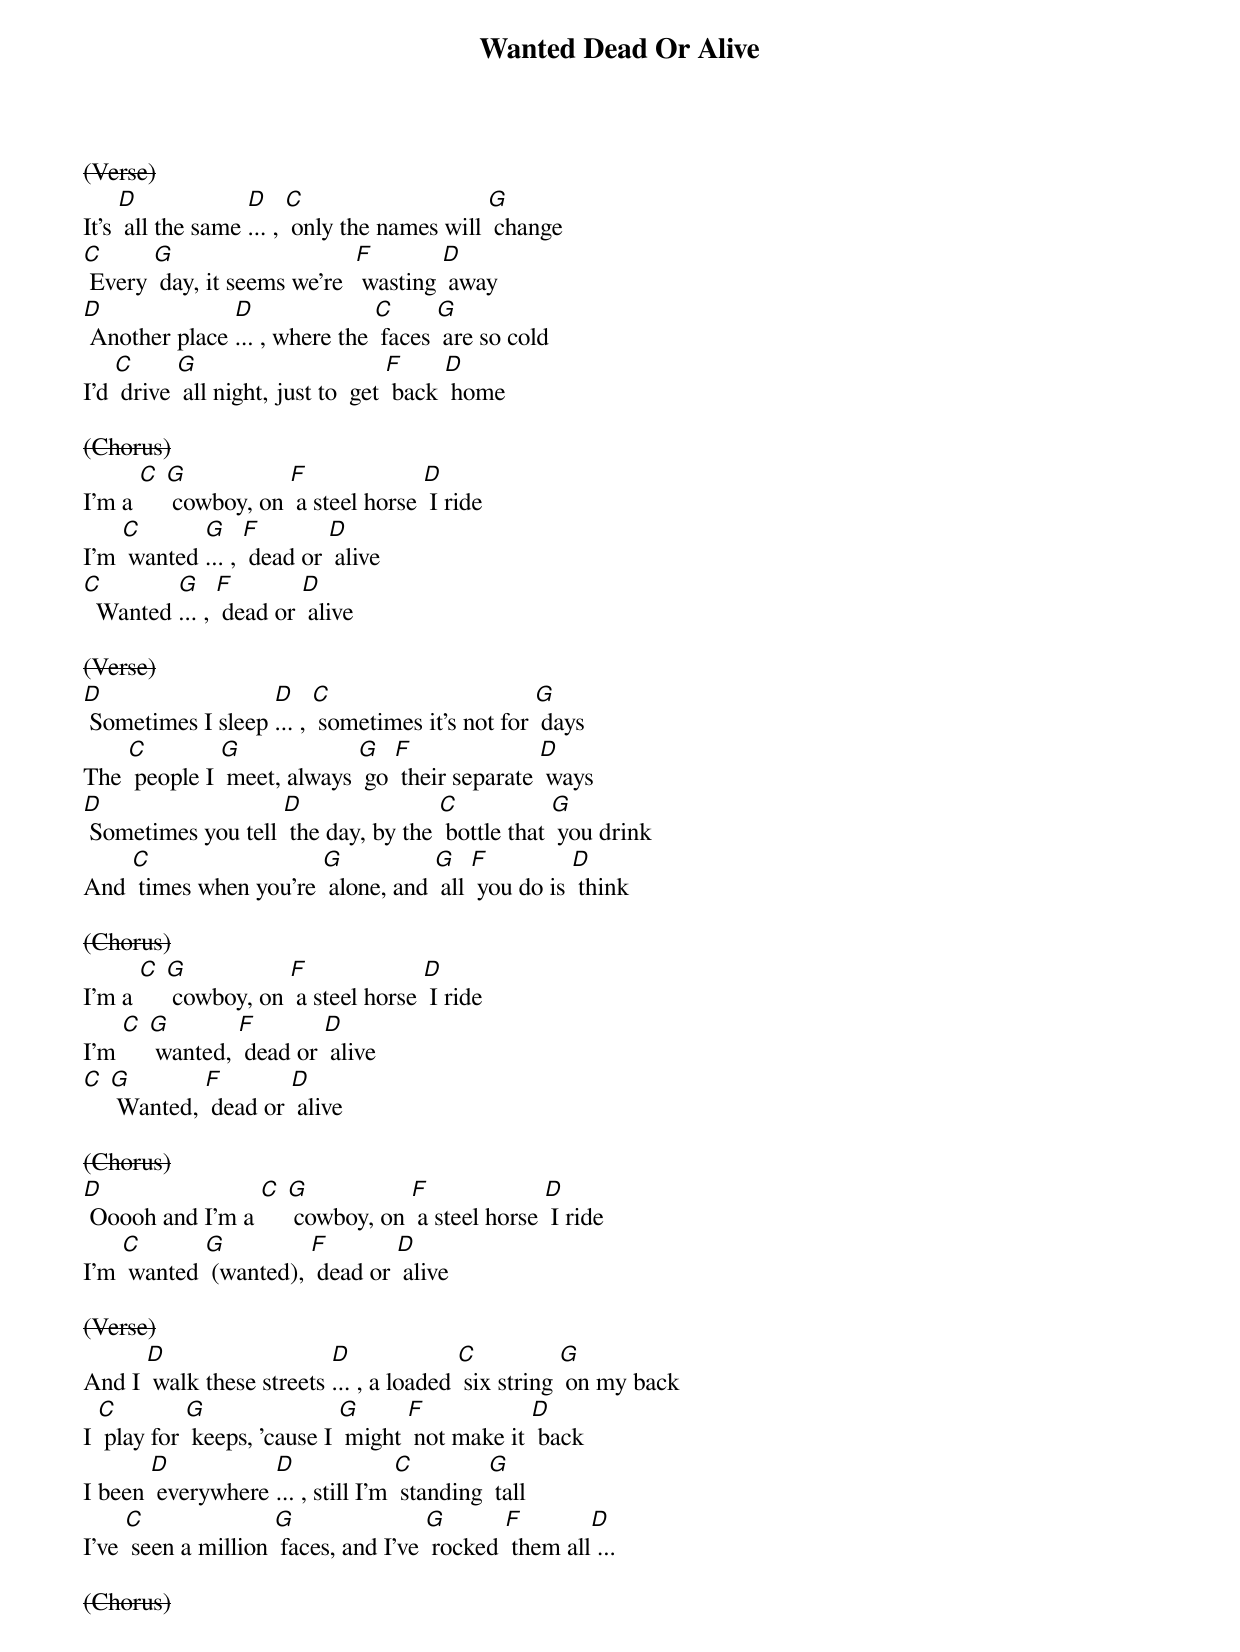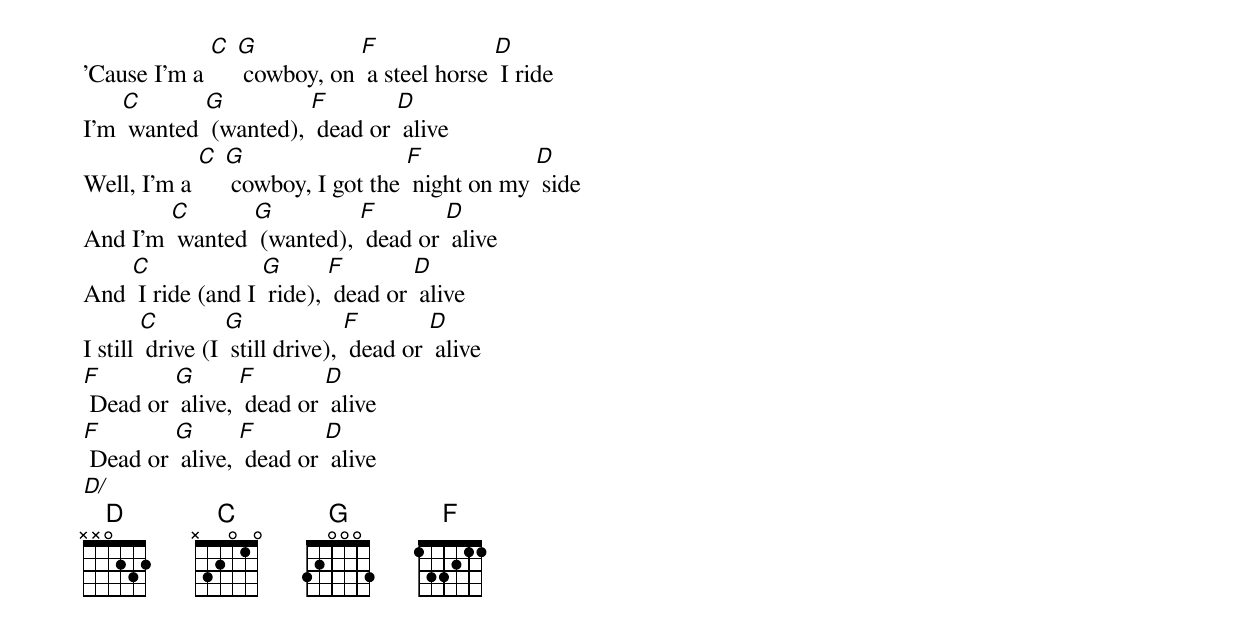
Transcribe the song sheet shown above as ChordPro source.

{t: Wanted Dead Or Alive}
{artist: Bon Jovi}
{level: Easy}
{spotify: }
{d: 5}

<s>(Verse)</s>
It's [D] all the same [D]... , [C] only the names will [G] change
[C] Every [G] day, it seems we're  [F] wasting [D] away
[D] Another place [D]... , where the [C] faces [G] are so cold
I'd [C] drive [G] all night, just to  get [F] back [D] home

<s>(Chorus)</s>
I'm a [C] [G] cowboy, on [F] a steel horse [D] I ride
I'm [C] wanted [G]... , [F] dead or [D] alive
[C]  Wanted [G]... , [F] dead or [D] alive

<s>(Verse)</s>
[D] Sometimes I sleep [D]... , [C] sometimes it's not for [G] days
The [C] people I [G] meet, always [G] go [F] their separate [D] ways
[D] Sometimes you tell [D] the day, by the [C] bottle that [G] you drink
And [C] times when you're [G] alone, and [G] all [F] you do is [D] think

<s>(Chorus)</s>
I'm a [C] [G] cowboy, on [F] a steel horse [D] I ride
I'm [C] [G] wanted, [F] dead or [D] alive
[C] [G] Wanted, [F] dead or [D] alive

<s>(Chorus)</s>
[D] Ooooh and I'm a [C] [G] cowboy, on [F] a steel horse [D] I ride
I'm [C] wanted [G] (wanted), [F] dead or [D] alive

<s>(Verse)</s>
And I [D] walk these streets [D]... , a loaded [C] six string [G] on my back
I [C] play for [G] keeps, 'cause I [G] might [F] not make it [D] back
I been [D] everywhere [D]... , still I'm [C] standing [G] tall
I've [C] seen a million [G] faces, and I've [G] rocked [F] them all[D] ...

<s>(Chorus)</s>
'Cause I'm a [C] [G] cowboy, on [F] a steel horse [D] I ride
I'm [C] wanted [G] (wanted), [F] dead or [D] alive
Well, I'm a [C] [G] cowboy, I got the [F] night on my [D] side
And I'm [C] wanted [G] (wanted), [F] dead or [D] alive
And [C] I ride (and I [G] ride), [F] dead or [D] alive
I still [C] drive (I [G] still drive), [F] dead or [D] alive
[F] Dead or [G] alive, [F] dead or [D] alive
[F] Dead or [G] alive, [F] dead or [D] alive
[D/]
